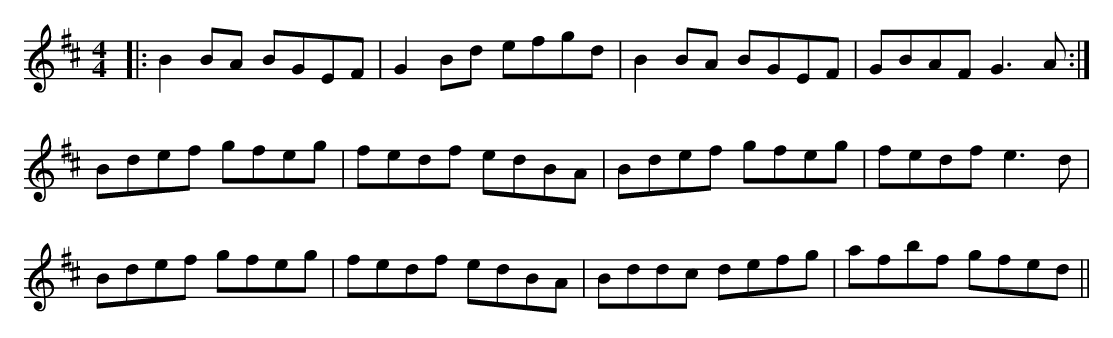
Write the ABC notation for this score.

X:1
M:4/4
K:Bmin
|:B2BA BGEF|G2Bd efgd|B2BA BGEF|GBAF G3A:|
Bdef gfeg|fedf edBA|Bdef gfeg|fedf e3d|
Bdef gfeg|fedf edBA|Bddc defg|afbf gfed||
